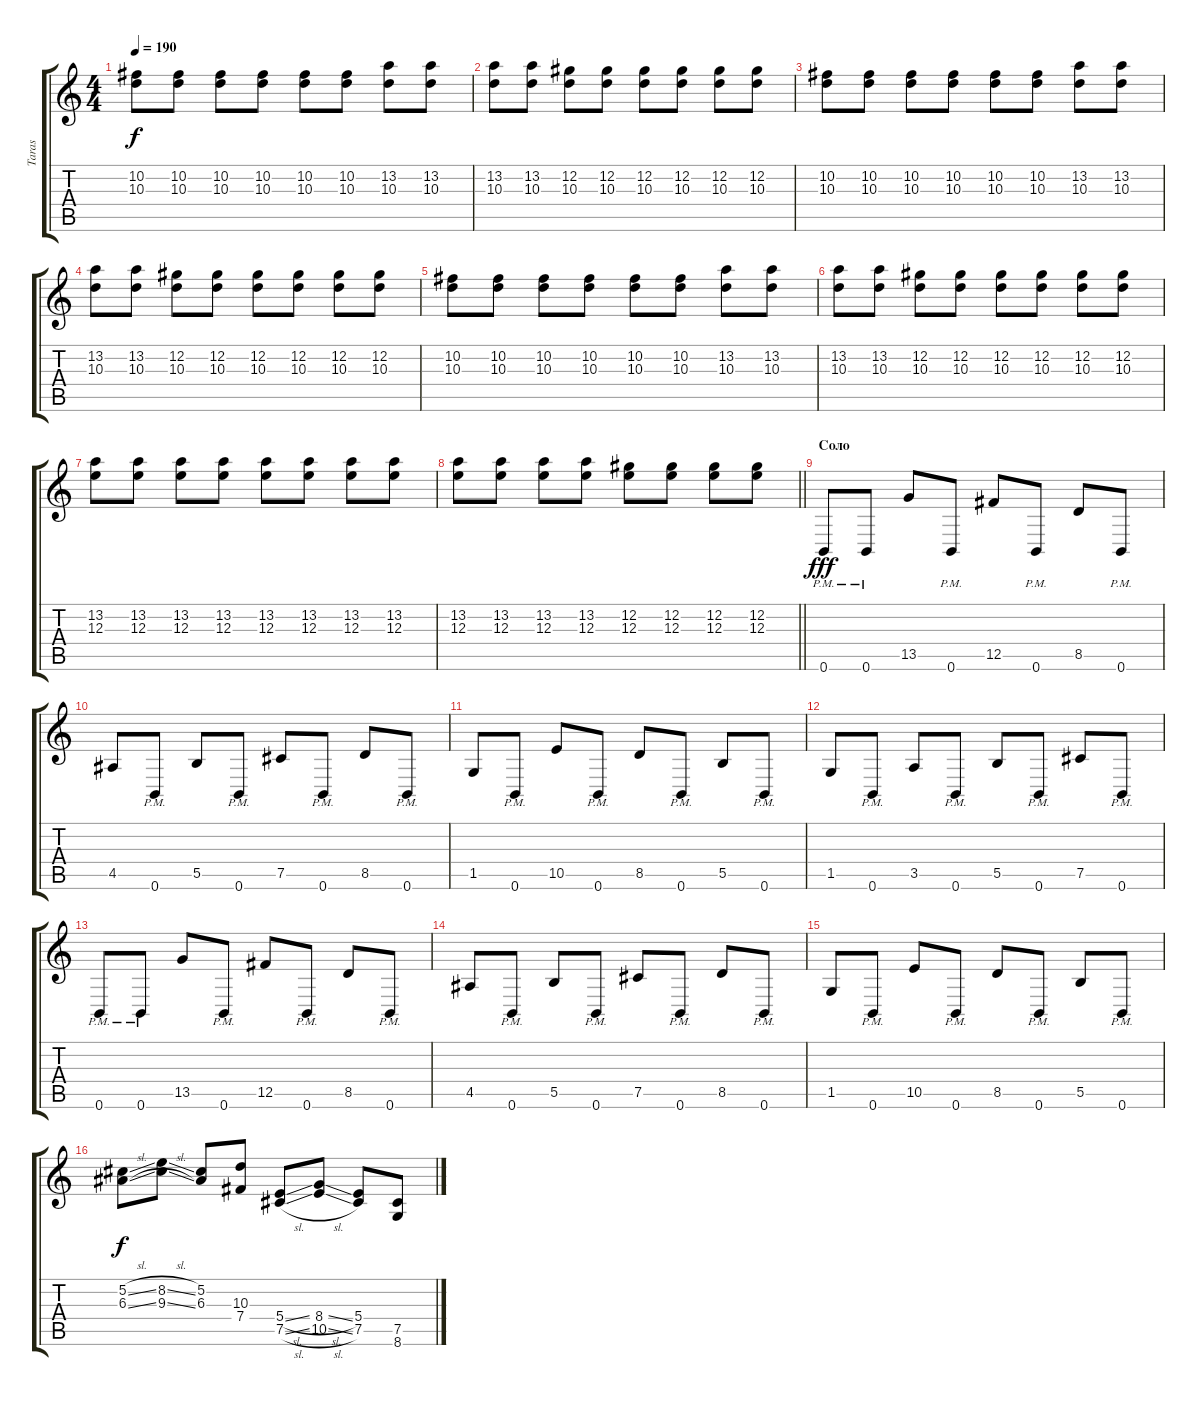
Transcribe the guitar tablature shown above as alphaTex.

\track ("Taras" "Taras") {instrument distortionguitar}
\staff {score tabs}
\tuning (Db4 Ab3 E3 B2 Gb2 B1) {hide}
\ts (4 4)
\tempo 190
\clef g2
\ks c
(10.2 10.3).8{dy f} (10.2 10.3).8 (10.2 10.3).8 (10.2 10.3).8 (10.2 10.3).8 (10.2 10.3).8 (13.2 10.3).8 (13.2 10.3).8 |
(13.2 10.3).8 (13.2 10.3).8 (12.2 10.3).8 (12.2 10.3).8 (12.2 10.3).8 (12.2 10.3).8 (12.2 10.3).8 (12.2 10.3).8 |
(10.2 10.3).8 (10.2 10.3).8 (10.2 10.3).8 (10.2 10.3).8 (10.2 10.3).8 (10.2 10.3).8 (13.2 10.3).8 (13.2 10.3).8 |
(13.2 10.3).8 (13.2 10.3).8 (12.2 10.3).8 (12.2 10.3).8 (12.2 10.3).8 (12.2 10.3).8 (12.2 10.3).8 (12.2 10.3).8 |
(10.2 10.3).8 (10.2 10.3).8 (10.2 10.3).8 (10.2 10.3).8 (10.2 10.3).8 (10.2 10.3).8 (13.2 10.3).8 (13.2 10.3).8 |
(13.2 10.3).8 (13.2 10.3).8 (12.2 10.3).8 (12.2 10.3).8 (12.2 10.3).8 (12.2 10.3).8 (12.2 10.3).8 (12.2 10.3).8 |
(13.2 12.3).8 (13.2 12.3).8 (13.2 12.3).8 (13.2 12.3).8 (13.2 12.3).8 (13.2 12.3).8 (13.2 12.3).8 (13.2 12.3).8 |
\barLineRight lightlight
(13.2 12.3).8 (13.2 12.3).8 (13.2 12.3).8 (13.2 12.3).8 (12.2 12.3).8 (12.2 12.3).8 (12.2 12.3).8 (12.2 12.3).8 |
\section ("" "Соло")
0.6{pm}.8{dy fff} 0.6{pm}.8 13.5.8 0.6{pm}.8 12.5.8 0.6{pm}.8 8.5.8 0.6{pm}.8 |
4.5.8 0.6{pm}.8 5.5.8 0.6{pm}.8 7.5.8 0.6{pm}.8 8.5.8 0.6{pm}.8 |
1.5.8 0.6{pm}.8 10.5.8 0.6{pm}.8 8.5.8 0.6{pm}.8 5.5.8 0.6{pm}.8 |
1.5.8 0.6{pm}.8 3.5.8 0.6{pm}.8 5.5.8 0.6{pm}.8 7.5.8 0.6{pm}.8 |
0.6{pm}.8 0.6{pm}.8 13.5.8 0.6{pm}.8 12.5.8 0.6{pm}.8 8.5.8 0.6{pm}.8 |
4.5.8 0.6{pm}.8 5.5.8 0.6{pm}.8 7.5.8 0.6{pm}.8 8.5.8 0.6{pm}.8 |
1.5.8 0.6{pm}.8 10.5.8 0.6{pm}.8 8.5.8 0.6{pm}.8 5.5.8 0.6{pm}.8 |
(5.2{sl} 6.3{sl}).8{dy f} (8.2{sl} 9.3{sl}).8 (5.2 6.3).8 (10.3 7.4).8 (5.4{sl} 7.5{sl}).8 (8.4{sl} 10.5{sl}).8 (5.4 7.5).8 (7.5 8.6).8
